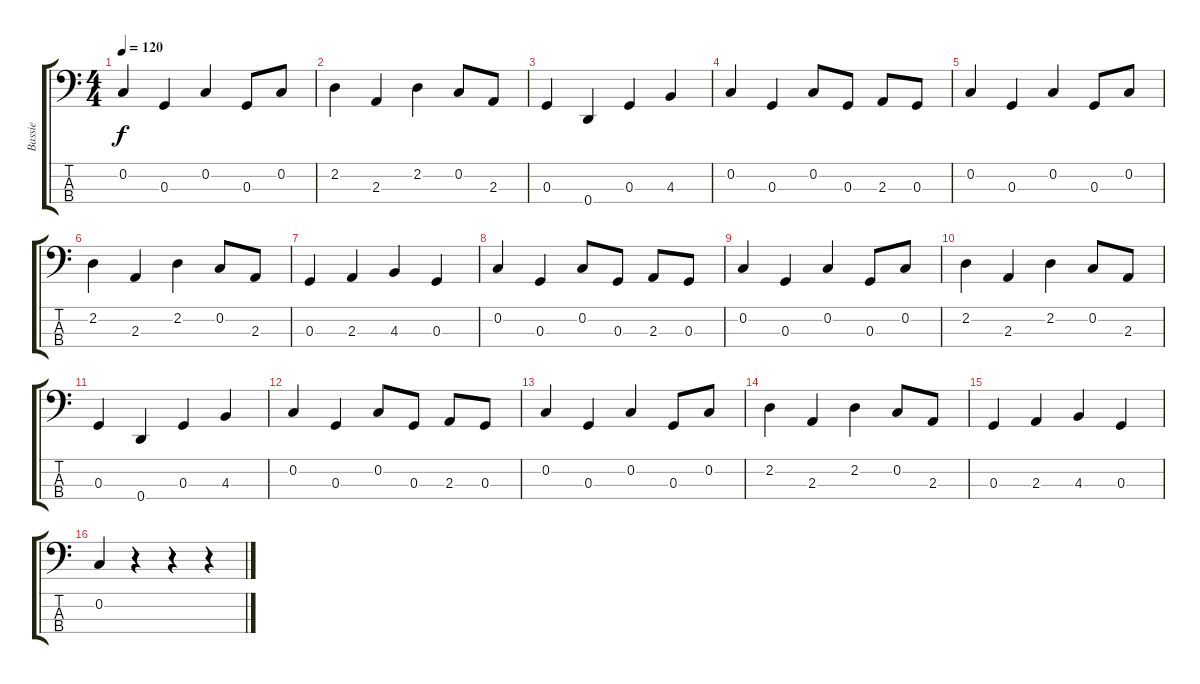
\track ("Bassie" "Bassie") {instrument electricbassfinger}
\staff {score tabs}
\tuning (F2 C2 G1 D1) {hide}
\ts (4 4)
\tempo 120
\clef f4
\ks c
0.2.4{dy f instrument electricbassfinger} 0.3.4 0.2.4 0.3.8 0.2.8 |
2.2.4 2.3.4 2.2.4 0.2.8 2.3.8 |
0.3.4 0.4.4 0.3.4 4.3.4 |
0.2.4 0.3.4 0.2.8 0.3.8 2.3.8 0.3.8 |
0.2.4 0.3.4 0.2.4 0.3.8 0.2.8 |
2.2.4 2.3.4 2.2.4 0.2.8 2.3.8 |
0.3.4 2.3.4 4.3.4 0.3.4 |
0.2.4 0.3.4 0.2.8 0.3.8 2.3.8 0.3.8 |
0.2.4 0.3.4 0.2.4 0.3.8 0.2.8 |
2.2.4 2.3.4 2.2.4 0.2.8 2.3.8 |
0.3.4 0.4.4 0.3.4 4.3.4 |
0.2.4 0.3.4 0.2.8 0.3.8 2.3.8 0.3.8 |
0.2.4 0.3.4 0.2.4 0.3.8 0.2.8 |
2.2.4 2.3.4 2.2.4 0.2.8 2.3.8 |
0.3.4 2.3.4 4.3.4 0.3.4 |
0.2.4 r.4 r.4 r.4
